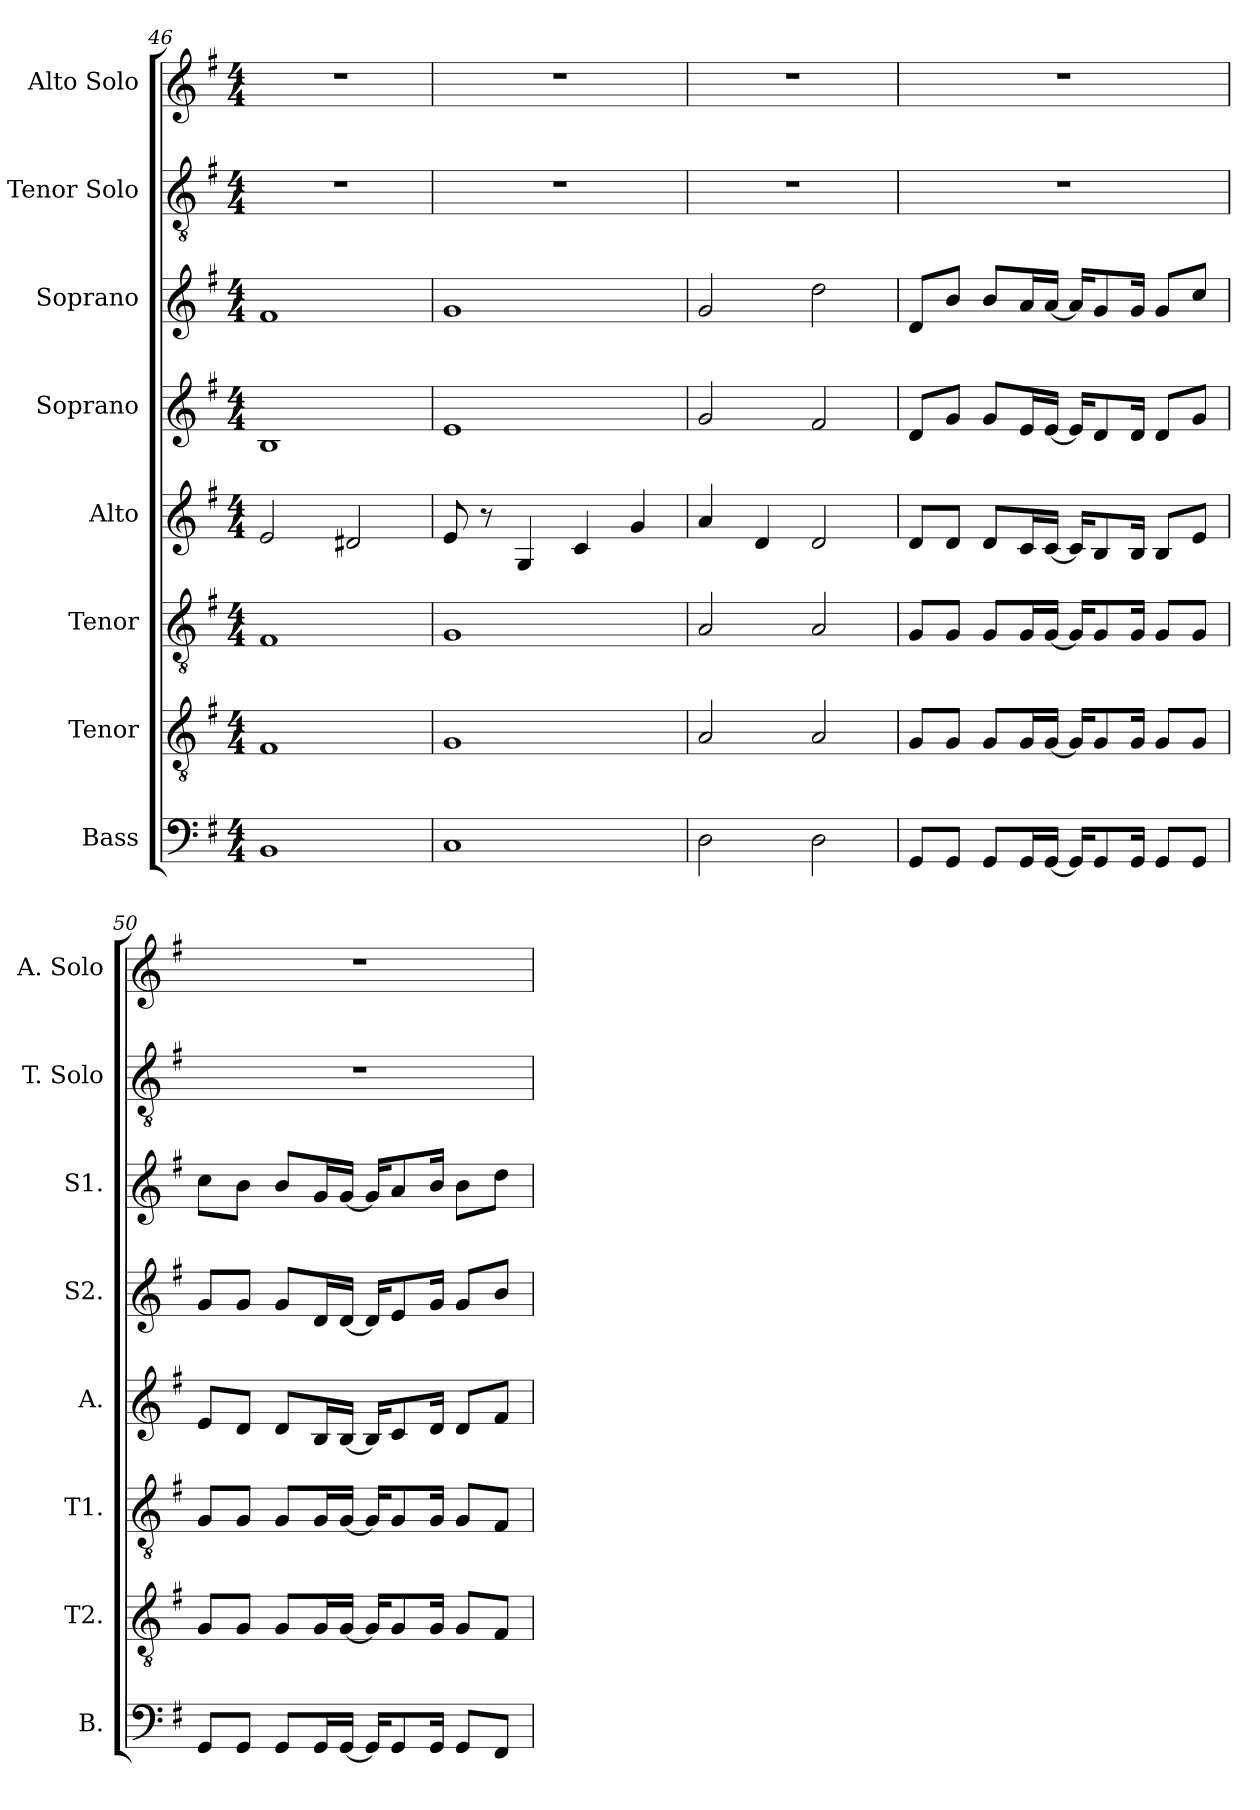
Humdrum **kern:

**kern	**kern	**kern	**kern	**kern	**kern	**kern	**kern
*part8	*part7	*part6	*part5	*part4	*part3	*part2	*part1
*staff8	*staff7	*staff6	*staff5	*staff4	*staff3	*staff2	*staff1
*I"Bass	*I"Tenor	*I"Tenor	*I"Alto	*I"Soprano	*I"Soprano	*I"Tenor Solo	*I"Alto Solo
*I'B.	*I'T2.	*I'T1.	*I'A.	*I'S2.	*I'S1.	*I'T. Solo	*I'A. Solo
*clefF4	*clefGv2	*clefGv2	*clefG2	*clefG2	*clefG2	*clefGv2	*clefG2
*k[f#]	*k[f#]	*k[f#]	*k[f#]	*k[f#]	*k[f#]	*k[f#]	*k[f#]
*G:	*G:	*G:	*G:	*G:	*G:	*G:	*G:
*M4/4	*M4/4	*M4/4	*M4/4	*M4/4	*M4/4	*M4/4	*M4/4
=46	=46	=46	=46	=46	=46	=46	=46
1BB	1F#	1F#	2e/	1B	1f#	1r	1r
.	.	.	2d#X/	.	.	.	.
=47	=47	=47	=47	=47	=47	=47	=47
1C	1G	1G	8e/	1e	1g	1r	1r
.	.	.	8r	.	.	.	.
.	.	.	4G/	.	.	.	.
.	.	.	4c/	.	.	.	.
.	.	.	4g/	.	.	.	.
!!LO:PB:g=z
=48	=48	=48	=48	=48	=48	=48	=48
2D\	2A/	2A/	4a/	2g/	2g/	1r	1r
.	.	.	4d/	.	.	.	.
2D\	2A/	2A/	2d/	2f#/	2dd\	.	.
=49	=49	=49	=49	=49	=49	=49	=49
8GG/L	8G/L	8G/L	8d/L	8d/L	8d/L	1r	1r
8GG/J	8G/J	8G/J	8d/J	8g/J	8b/J	.	.
8GG/L	8G/L	8G/L	8d/L	8g/L	8b/L	.	.
16GG/L	16G/L	16G/L	16c/L	16e/L	16a/L	.	.
[16GG/JJ	[16G/JJ	[16G/JJ	[16c/JJ	[16e/JJ	[16a/JJ	.	.
16GG/KL]	16G/KL]	16G/KL]	16c/KL]	16e/KL]	16a/KL]	.	.
8GG/	8G/	8G/	8B/	8d/	8g/	.	.
16GG/Jk	16G/Jk	16G/Jk	16B/Jk	16d/Jk	16g/Jk	.	.
8GG/L	8G/L	8G/L	8B/L	8d/L	8g/L	.	.
8GG/J	8G/J	8G/J	8e/J	8g/J	8cc/J	.	.
=50	=50	=50	=50	=50	=50	=50	=50
8GG/L	8G/L	8G/L	8e/L	8g/L	8cc\L	1r	1r
8GG/J	8G/J	8G/J	8d/J	8g/J	8b\J	.	.
8GG/L	8G/L	8G/L	8d/L	8g/L	8b/L	.	.
16GG/L	16G/L	16G/L	16B/L	16d/L	16g/L	.	.
[16GG/JJ	[16G/JJ	[16G/JJ	[16B/JJ	[16d/JJ	[16g/JJ	.	.
16GG/KL]	16G/KL]	16G/KL]	16B/KL]	16d/KL]	16g/KL]	.	.
8GG/	8G/	8G/	8c/	8e/	8a/	.	.
16GG/Jk	16G/Jk	16G/Jk	16d/Jk	16g/Jk	16b/Jk	.	.
8GG/L	8G/L	8G/L	8d/L	8g/L	8b\L	.	.
8FF#/J	8F#/J	8F#/J	8f#/J	8b/J	8dd\J	.	.
=	=	=	=	=	=	=	=
*-	*-	*-	*-	*-	*-	*-	*-
